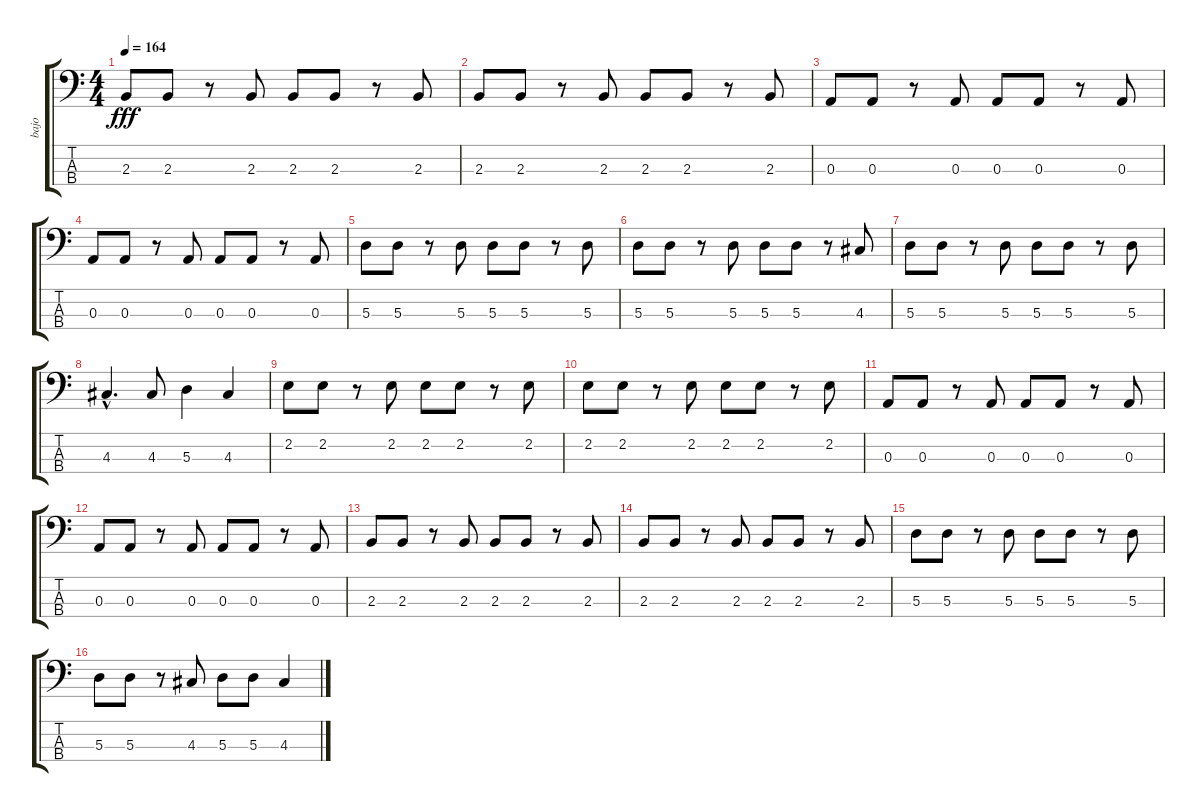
\track ("bajo" "bajo") {instrument electricbasspick}
\staff {score tabs}
\tuning (G2 D2 A1 E1) {hide}
\ts (4 4)
\tempo 164
\clef f4
\ks c
2.3.8{dy fff} 2.3.8 r.8 2.3.8 2.3.8 2.3.8 r.8 2.3.8 |
2.3.8 2.3.8 r.8 2.3.8 2.3.8 2.3.8 r.8 2.3.8 |
0.3.8 0.3.8 r.8 0.3.8 0.3.8 0.3.8 r.8 0.3.8 |
0.3.8 0.3.8 r.8 0.3.8 0.3.8 0.3.8 r.8 0.3.8 |
5.3.8 5.3.8 r.8 5.3.8 5.3.8 5.3.8 r.8 5.3.8 |
5.3.8 5.3.8 r.8 5.3.8 5.3.8 5.3.8 r.8 4.3.8 |
5.3.8 5.3.8 r.8 5.3.8 5.3.8 5.3.8 r.8 5.3.8 |
4.3{hac}.4{d} 4.3.8 5.3.4 4.3.4 |
2.2.8 2.2.8 r.8 2.2.8 2.2.8 2.2.8 r.8 2.2.8 |
2.2.8 2.2.8 r.8 2.2.8 2.2.8 2.2.8 r.8 2.2.8 |
0.3.8 0.3.8 r.8 0.3.8 0.3.8 0.3.8 r.8 0.3.8 |
0.3.8 0.3.8 r.8 0.3.8 0.3.8 0.3.8 r.8 0.3.8 |
2.3.8 2.3.8 r.8 2.3.8 2.3.8 2.3.8 r.8 2.3.8 |
2.3.8 2.3.8 r.8 2.3.8 2.3.8 2.3.8 r.8 2.3.8 |
5.3.8 5.3.8 r.8 5.3.8 5.3.8 5.3.8 r.8 5.3.8 |
5.3.8 5.3.8 r.8 4.3.8 5.3.8 5.3.8 4.3.4
